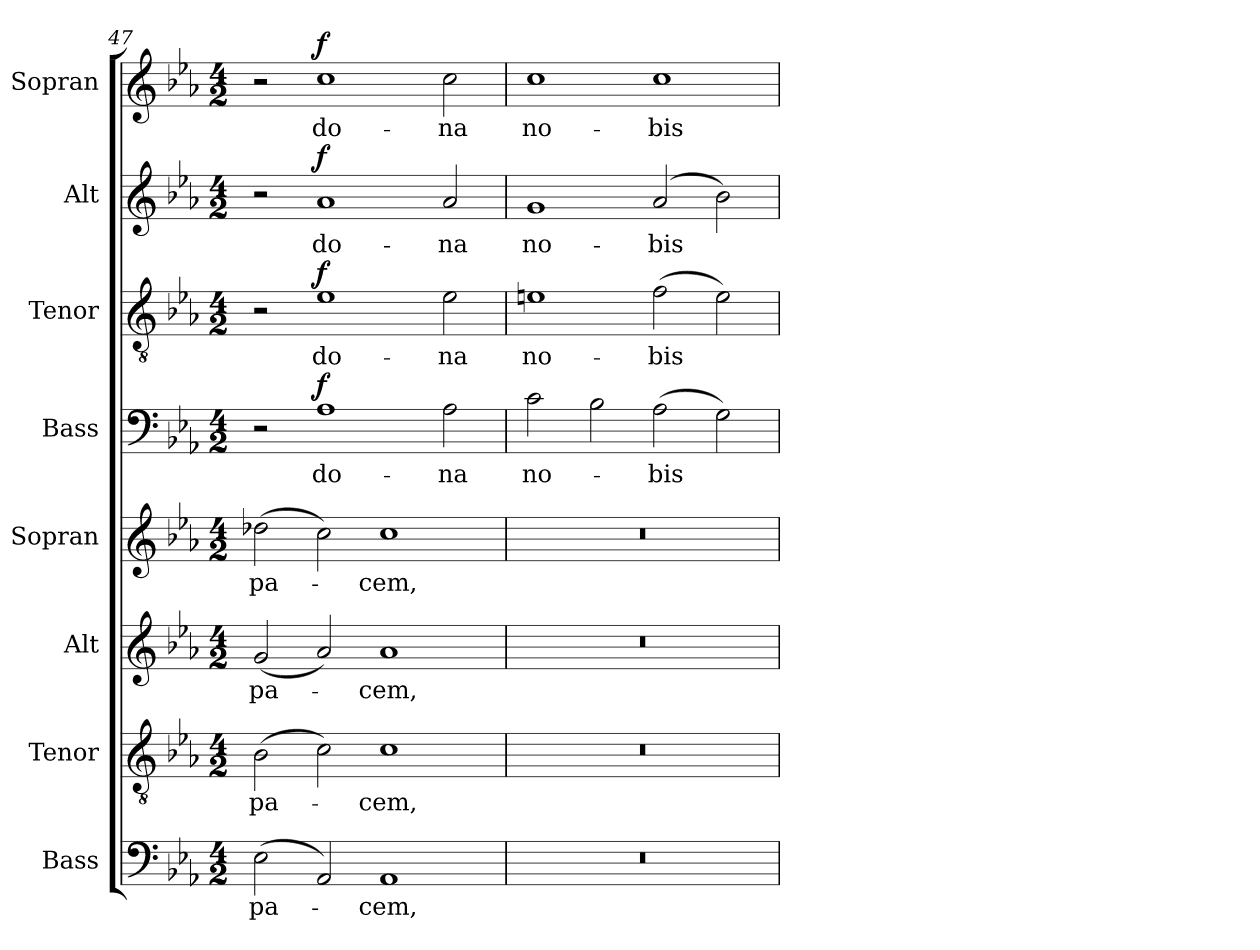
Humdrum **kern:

**kern	**text	**kern	**text	**kern	**text	**kern	**text	**kern	**text	**dynam	**kern	**text	**dynam	**kern	**text	**dynam	**kern	**text	**dynam
*part8	*part8	*part7	*part7	*part6	*part6	*part5	*part5	*part4	*part4	*part4	*part3	*part3	*part3	*part2	*part2	*part2	*part1	*part1	*part1
*staff8	*staff8	*staff7	*staff7	*staff6	*staff6	*staff5	*staff5	*staff4	*staff4	*staff4	*staff3	*staff3	*staff3	*staff2	*staff2	*staff2	*staff1	*staff1	*staff1
*I"Bass	*	*I"Tenor	*	*I"Alt	*	*I"Sopran	*	*I"Bass	*	*	*I"Tenor	*	*	*I"Alt	*	*	*I"Sopran	*	*
*I'B.	*	*I'T.	*	*I'A.	*	*I'S.	*	*I'B.	*	*	*I'T.	*	*	*I'A.	*	*	*I'S.	*	*
*clefF4	*	*clefGv2	*	*clefG2	*	*clefG2	*	*clefF4	*	*	*clefGv2	*	*	*clefG2	*	*	*clefG2	*	*
*k[b-e-a-]	*	*k[b-e-a-]	*	*k[b-e-a-]	*	*k[b-e-a-]	*	*k[b-e-a-]	*	*	*k[b-e-a-]	*	*	*k[b-e-a-]	*	*	*k[b-e-a-]	*	*
*E-:	*	*E-:	*	*E-:	*	*E-:	*	*E-:	*	*	*E-:	*	*	*E-:	*	*	*E-:	*	*
*M4/2	*	*M4/2	*	*M4/2	*	*M4/2	*	*M4/2	*	*	*M4/2	*	*	*M4/2	*	*	*M4/2	*	*
=47	=47	=47	=47	=47	=47	=47	=47	=47	=47	=47	=47	=47	=47	=47	=47	=47	=47	=47	=47
!	!LO:LY:b	!	!LO:LY:b	!	!LO:LY:b	!	!LO:LY:b	!	!	!	!	!	!	!	!	!	!	!	!
(>2E-\	pa-	(>2B-\	pa-	(<2g/	pa-	(>2dd-X\	pa-	2r	.	.	2r	.	.	2r	.	.	2r	.	.
!	!	!	!	!	!	!	!	!	!LO:LY:b	!LO:DY:a	!	!LO:LY:b	!LO:DY:a	!	!LO:LY:b	!LO:DY:a	!	!LO:LY:b	!LO:DY:a
2AA-/)	.	2c\)	.	2a-/)	.	2cc\)	.	1A-	do-	f	1e-	do-	f	1a-	do-	f	1cc	do-	f
!	!LO:LY:b	!	!LO:LY:b	!	!LO:LY:b	!	!LO:LY:b	!	!	!	!	!	!	!	!	!	!	!	!
1AA-	-cem,	1c	-cem,	1a-	-cem,	1cc	-cem,	.	.	.	.	.	.	.	.	.	.	.	.
!	!	!	!	!	!	!	!	!	!LO:LY:b	!	!	!LO:LY:b	!	!	!LO:LY:b	!	!	!LO:LY:b	!
.	.	.	.	.	.	.	.	2A-\	-na	.	2e-\	-na	.	2a-/	-na	.	2cc\	-na	.
!!LO:PB:g=z
=48	=48	=48	=48	=48	=48	=48	=48	=48	=48	=48	=48	=48	=48	=48	=48	=48	=48	=48	=48
!	!	!	!	!	!	!	!	!	!LO:LY:b	!	!	!LO:LY:b	!	!	!LO:LY:b	!	!	!LO:LY:b	!
0r	.	0r	.	0r	.	0r	.	2c\	no-	.	1en	no-	.	1g	no-	.	1cc	no-	.
.	.	.	.	.	.	.	.	2B-\	.	.	.	.	.	.	.	.	.	.	.
!	!	!	!	!	!	!	!	!	!LO:LY:b	!	!	!LO:LY:b	!	!	!LO:LY:b	!	!	!LO:LY:b	!
.	.	.	.	.	.	.	.	(>2A-\	-bis	.	(>2f\	-bis	.	(2a-/	-bis	.	1cc	-bis	.
.	.	.	.	.	.	.	.	2G\)	.	.	2e\)	.	.	2b-\)	.	.	.	.	.
=	=	=	=	=	=	=	=	=	=	=	=	=	=	=	=	=	=	=	=
*-	*-	*-	*-	*-	*-	*-	*-	*-	*-	*-	*-	*-	*-	*-	*-	*-	*-	*-	*-
